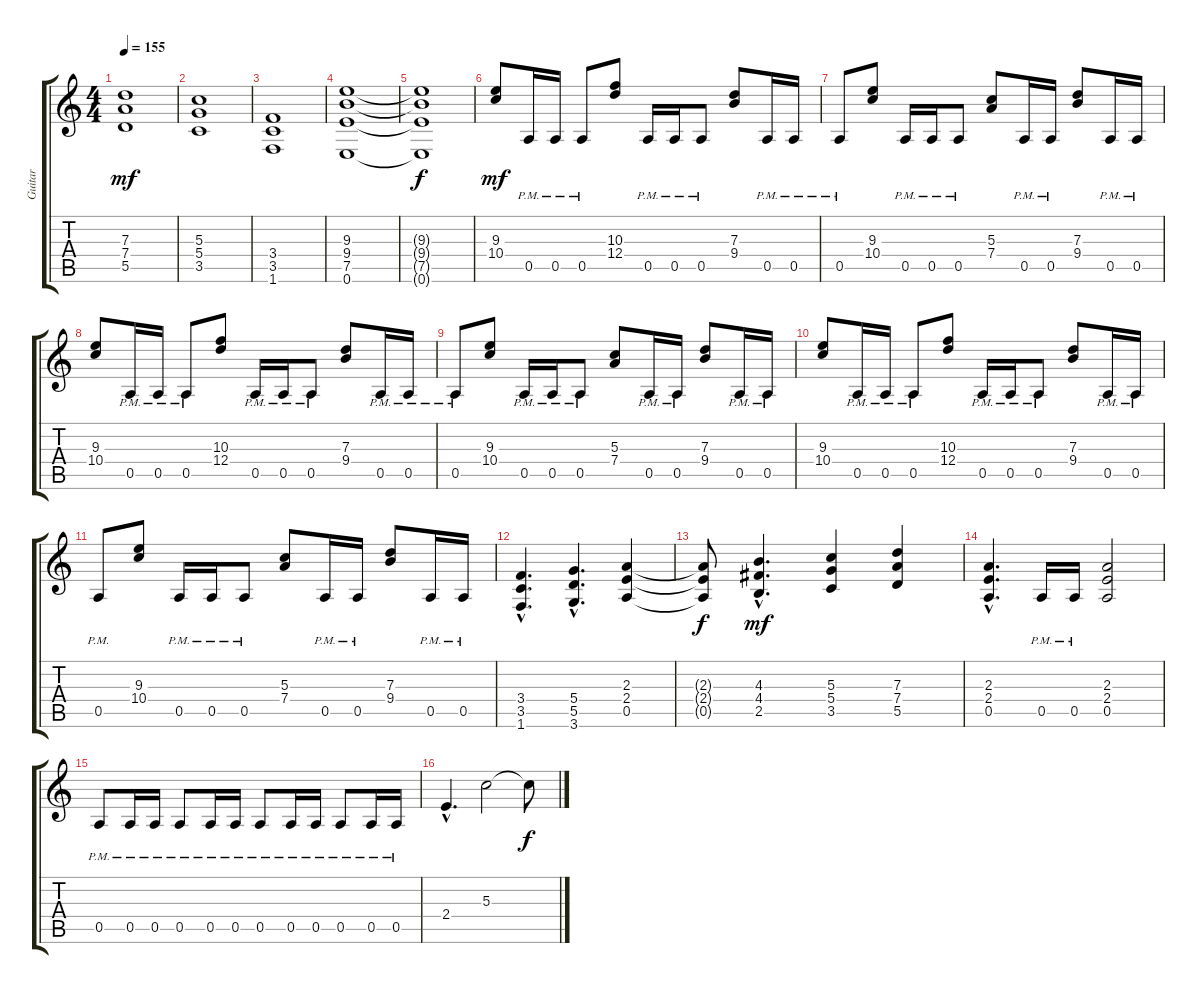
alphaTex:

\track ("Guitar" "Guitar") {instrument overdrivenguitar}
\staff {score tabs}
\tuning (E4 B3 G3 D3 A2 E2) {hide}
\ts (4 4)
\tempo 155
\clef g2
\ks c
(7.3 7.4 5.5).1{dy mf} |
(5.3 5.4 3.5).1 |
(3.4 3.5 1.6).1 |
(9.3 9.4 7.5 0.6).1 |
(9.3{t} 9.4{t} 7.5{t} 0.6{t}).1{dy f} |
(9.3 10.4).8{dy mf} 0.5{pm}.16 0.5{pm}.16 0.5{pm}.8 (10.3 12.4).8 0.5{pm}.16 0.5{pm}.16 0.5{pm}.8 (7.3 9.4).8 0.5{pm}.16 0.5{pm}.16 |
0.5{pm}.8 (9.3 10.4).8 0.5{pm}.16 0.5{pm}.16 0.5{pm}.8 (5.3 7.4).8 0.5{pm}.16 0.5{pm}.16 (7.3 9.4).8 0.5{pm}.16 0.5{pm}.16 |
(9.3 10.4).8 0.5{pm}.16 0.5{pm}.16 0.5{pm}.8 (10.3 12.4).8 0.5{pm}.16 0.5{pm}.16 0.5{pm}.8 (7.3 9.4).8 0.5{pm}.16 0.5{pm}.16 |
0.5{pm}.8 (9.3 10.4).8 0.5{pm}.16 0.5{pm}.16 0.5{pm}.8 (5.3 7.4).8 0.5{pm}.16 0.5{pm}.16 (7.3 9.4).8 0.5{pm}.16 0.5{pm}.16 |
(9.3 10.4).8 0.5{pm}.16 0.5{pm}.16 0.5{pm}.8 (10.3 12.4).8 0.5{pm}.16 0.5{pm}.16 0.5{pm}.8 (7.3 9.4).8 0.5{pm}.16 0.5{pm}.16 |
0.5{pm}.8 (9.3 10.4).8 0.5{pm}.16 0.5{pm}.16 0.5{pm}.8 (5.3 7.4).8 0.5{pm}.16 0.5{pm}.16 (7.3 9.4).8 0.5{pm}.16 0.5{pm}.16 |
(3.4{hac} 3.5{hac} 1.6{hac}).4{d} (5.4{hac} 5.5{hac} 3.6{hac}).4{d} (2.3 2.4 0.5).4 |
(2.3{t} 2.4{t} 0.5{t}).8{dy f} (4.3{hac} 4.4{hac} 2.5{hac}).4{d dy mf} (5.3 5.4 3.5).4 (7.3 7.4 5.5).4 |
(2.3{hac} 2.4{hac} 0.5{hac}).4{d} 0.5{pm}.16 0.5{pm}.16 (2.3 2.4 0.5).2 |
0.5{pm}.8 0.5{pm}.16 0.5{pm}.16 0.5{pm}.8 0.5{pm}.16 0.5{pm}.16 0.5{pm}.8 0.5{pm}.16 0.5{pm}.16 0.5{pm}.8 0.5{pm}.16 0.5{pm}.16 |
2.4{hac}.4{d} 5.3.2 5.3{t}.8{dy f}
